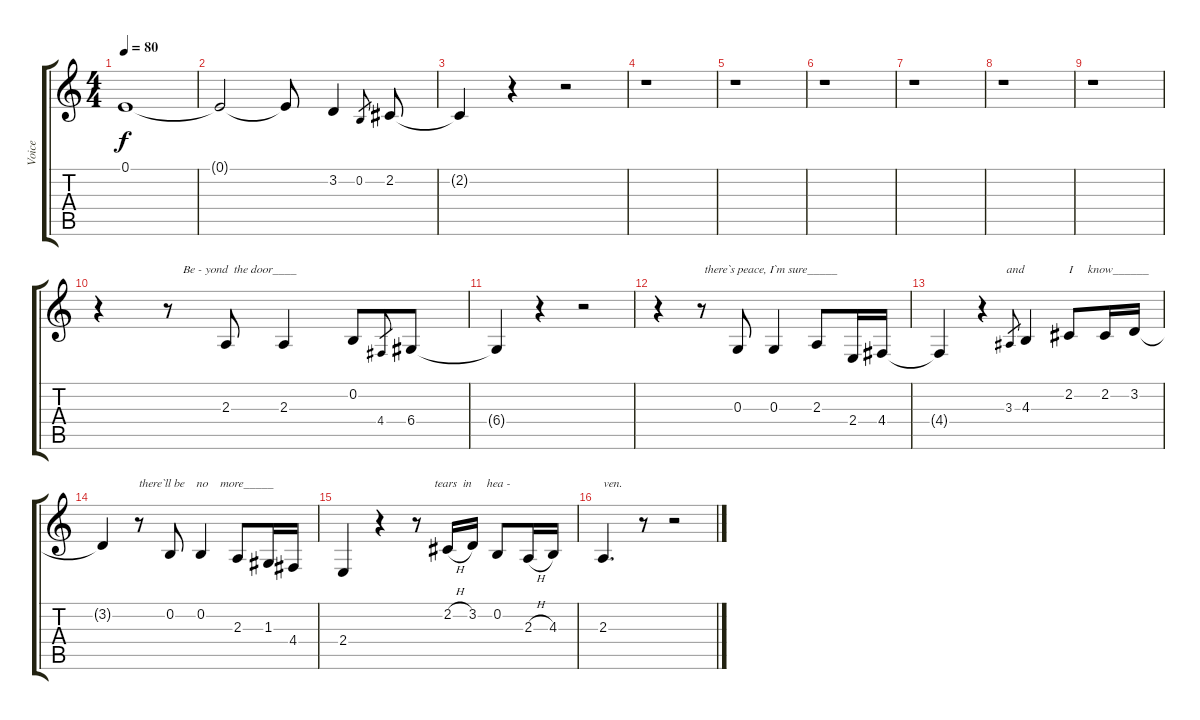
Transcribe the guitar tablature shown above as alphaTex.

\track ("Voice" "Voice") {instrument choiraahs}
\staff {score tabs}
\tuning (E4 B3 G3 D3 A2 E2) {hide}
\ts (4 4)
\tempo 80
\clef g2
\ks c
0.1{t}.1{dy f} |
0.1{t}.2 0.1{t}.8 3.2.4 0.2.8{gr} 2.2.8 |
2.2{t}.4 r.4 r.2 |
r.1 |
r.1 |
r.1 |
r.1 |
r.1 |
r.1 |
r.4 r.8{txt "     Be - yond  the door____"} 2.3.8 2.3.4 0.2.8 4.4.8{gr} 6.4.8 |
6.4{t}.4 r.4 r.2 |
r.4 r.8{txt " there`s peace, I`m sure_____"} 0.3.8 0.3.4 2.3.8 2.4.16 4.4.16 |
4.4{t}.4 r.4{txt "        and"} 3.3.8{gr} 4.3.4 2.2.8{txt "I     know______"} 2.2.16 3.2.16 |
3.2{t}.4 r.8{txt "there`ll be    no    more_____"} 0.2.8 0.2.4 2.3.8 1.3.16 4.4.16 |
2.4.4 r.4 r.8{txt "      tears  in     hea - "} 2.2{h}.16 3.2.16 0.2.8 2.3{h}.16 4.3.16 |
2.3.4{d txt "ven."} r.8 r.2
